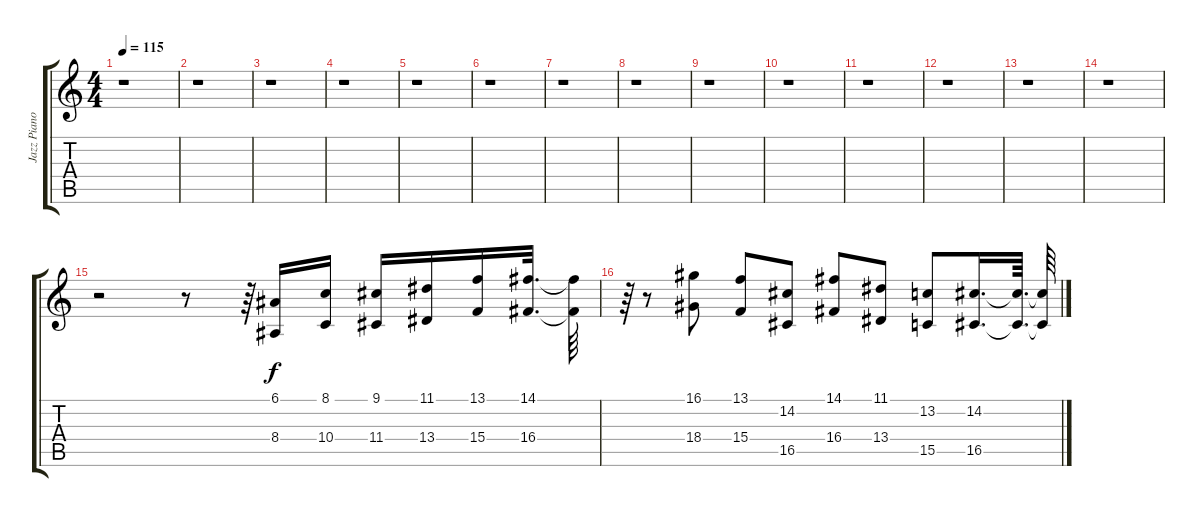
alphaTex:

\track ("Jazz Piano" "Jazz Piano") {instrument acousticgrandpiano}
\staff {score tabs}
\tuning (E4 B3 G3 D3 A2 E2) {hide}
\ts (4 4)
\tempo 115
\clef g2
\ks c
r.1{dy f} |
r.1 |
r.1 |
r.1 |
r.1 |
r.1 |
r.1 |
r.1 |
r.1 |
r.1 |
r.1 |
r.1 |
r.1 |
r.1 |
r.2 r.8 r.64 (6.1 8.4).16 (8.1 10.4).16 (9.1 11.4).16 (11.1 13.4).16 (13.1 15.4).16 (14.1 16.4).32{d} (14.1{t} 16.4{t}).64 |
r.64 r.8 (16.1 18.4).8 (13.1 15.4).8 (14.2 16.5).8 (14.1 16.4).8 (11.1 13.4).8 (13.2 15.5).8 (14.2 16.5).16{d} (14.2{t} 16.5{t}).64{d} (14.2{t} 16.5{t}).64
